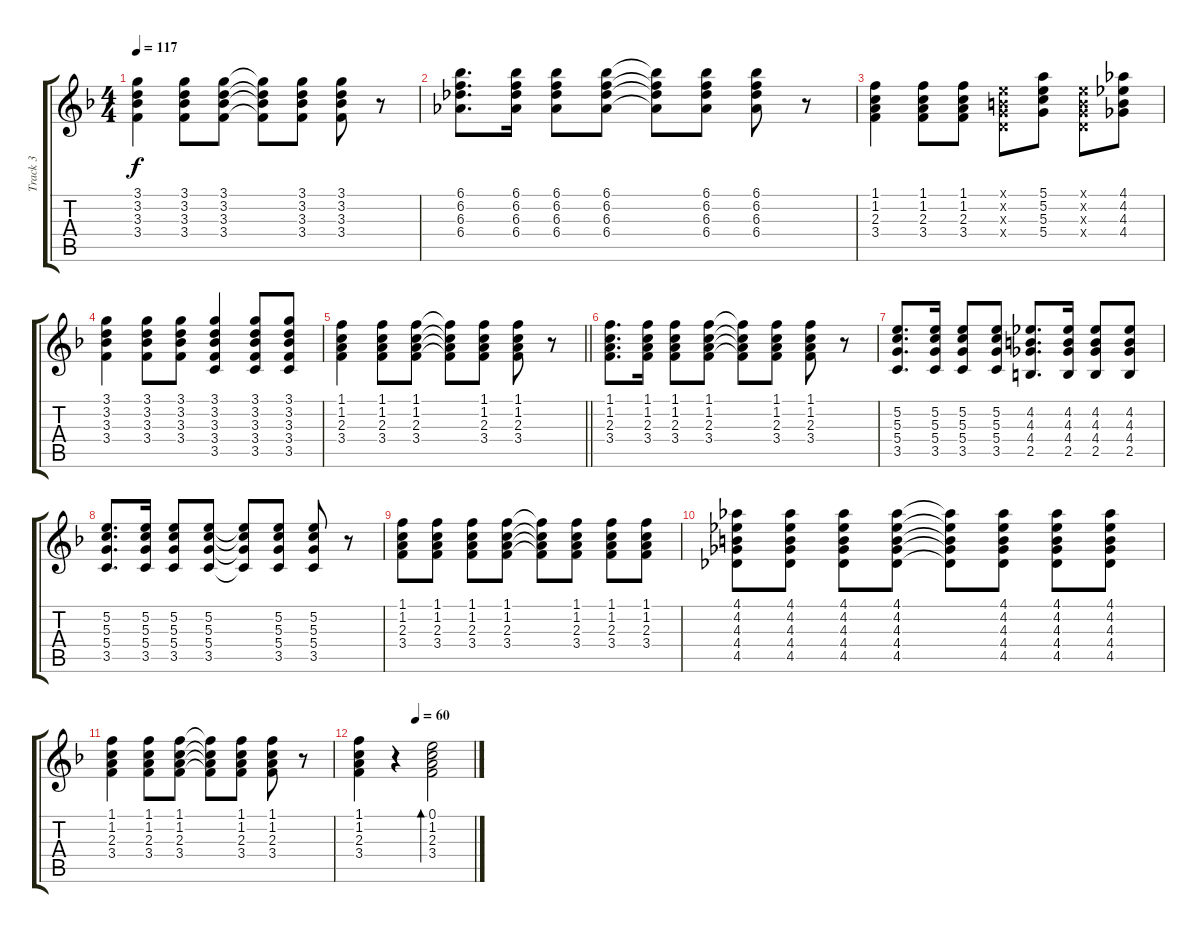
\track ("Track 3" "Track 3") {instrument acousticguitarsteel}
\staff {score tabs}
\tuning (E4 B3 G3 D3 A2 E2) {hide}
\ts (4 4)
\tempo 117
\clef g2
\ks f
(3.1 3.2 3.3 3.4).4{dy f} (3.1 3.2 3.3 3.4).8 (3.1 3.2 3.3 3.4).8 (3.1{t} 3.2{t} 3.3{t} 3.4{t}).8 (3.1 3.2 3.3 3.4).8 (3.1 3.2 3.3 3.4).8 r.8 |
(6.1 6.2 6.3 6.4).8{d} (6.1 6.2 6.3 6.4).16 (6.1 6.2 6.3 6.4).8 (6.1 6.2 6.3 6.4).8 (6.1{t} 6.2{t} 6.3{t} 6.4{t}).8 (6.1 6.2 6.3 6.4).8 (6.1 6.2 6.3 6.4).8 r.8 |
(1.1 1.2 2.3 3.4).4 (1.1 1.2 2.3 3.4).8 (1.1 1.2 2.3 3.4).8 (0.1{x} 0.2{x} 0.3{x} 0.4{x}).8 (5.1 5.2 5.3 5.4).8 (0.1{x} 0.2{x} 0.3{x} 0.4{x}).8 (4.1 4.2 4.3 4.4).8 |
(3.1 3.2 3.3 3.4).4 (3.1 3.2 3.3 3.4).8 (3.1 3.2 3.3 3.4).8 (3.1 3.2 3.3 3.4 3.5).4 (3.1 3.2 3.3 3.4 3.5).8 (3.1 3.2 3.3 3.4 3.5).8 |
\barLineRight lightlight
(1.1 1.2 2.3 3.4).4 (1.1 1.2 2.3 3.4).8 (1.1 1.2 2.3 3.4).8 (1.1{t} 1.2{t} 2.3{t} 3.4{t}).8 (1.1 1.2 2.3 3.4).8 (1.1 1.2 2.3 3.4).8 r.8 |
(1.1 1.2 2.3 3.4).8{d} (1.1 1.2 2.3 3.4).16 (1.1 1.2 2.3 3.4).8 (1.1 1.2 2.3 3.4).8 (1.1{t} 1.2{t} 2.3{t} 3.4{t}).8 (1.1 1.2 2.3 3.4).8 (1.1 1.2 2.3 3.4).8 r.8 |
(5.2 5.3 5.4 3.5).8{d} (5.2 5.3 5.4 3.5).16 (5.2 5.3 5.4 3.5).8 (5.2 5.3 5.4 3.5).8 (4.2 4.3 4.4 2.5).8{d} (4.2 4.3 4.4 2.5).16 (4.2 4.3 4.4 2.5).8 (4.2 4.3 4.4 2.5).8 |
(5.2 5.3 5.4 3.5).8{d} (5.2 5.3 5.4 3.5).16 (5.2 5.3 5.4 3.5).8 (5.2 5.3 5.4 3.5).8 (5.2{t} 5.3{t} 5.4{t} 3.5{t}).8 (5.2 5.3 5.4 3.5).8 (5.2 5.3 5.4 3.5).8 r.8 |
(1.1 1.2 2.3 3.4).8 (1.1 1.2 2.3 3.4).8 (1.1 1.2 2.3 3.4).8 (1.1 1.2 2.3 3.4).8 (1.1{t} 1.2{t} 2.3{t} 3.4{t}).8 (1.1 1.2 2.3 3.4).8 (1.1 1.2 2.3 3.4).8 (1.1 1.2 2.3 3.4).8 |
(4.1 4.2 4.3 4.4 4.5).8 (4.1 4.2 4.3 4.4 4.5).8 (4.1 4.2 4.3 4.4 4.5).8 (4.1 4.2 4.3 4.4 4.5).8 (4.1{t} 4.2{t} 4.3{t} 4.4{t} 4.5{t}).8 (4.1 4.2 4.3 4.4 4.5).8 (4.1 4.2 4.3 4.4 4.5).8 (4.1 4.2 4.3 4.4 4.5).8 |
(1.1 1.2 2.3 3.4).4 (1.1 1.2 2.3 3.4).8 (1.1 1.2 2.3 3.4).8 (1.1{t} 1.2{t} 2.3{t} 3.4{t}).8 (1.1 1.2 2.3 3.4).8 (1.1 1.2 2.3 3.4).8 r.8 |
\tempo (60 0.5)
(1.1 1.2 2.3 3.4).4 r.4 (0.1 1.2 2.3 3.4).2{bd 120}
